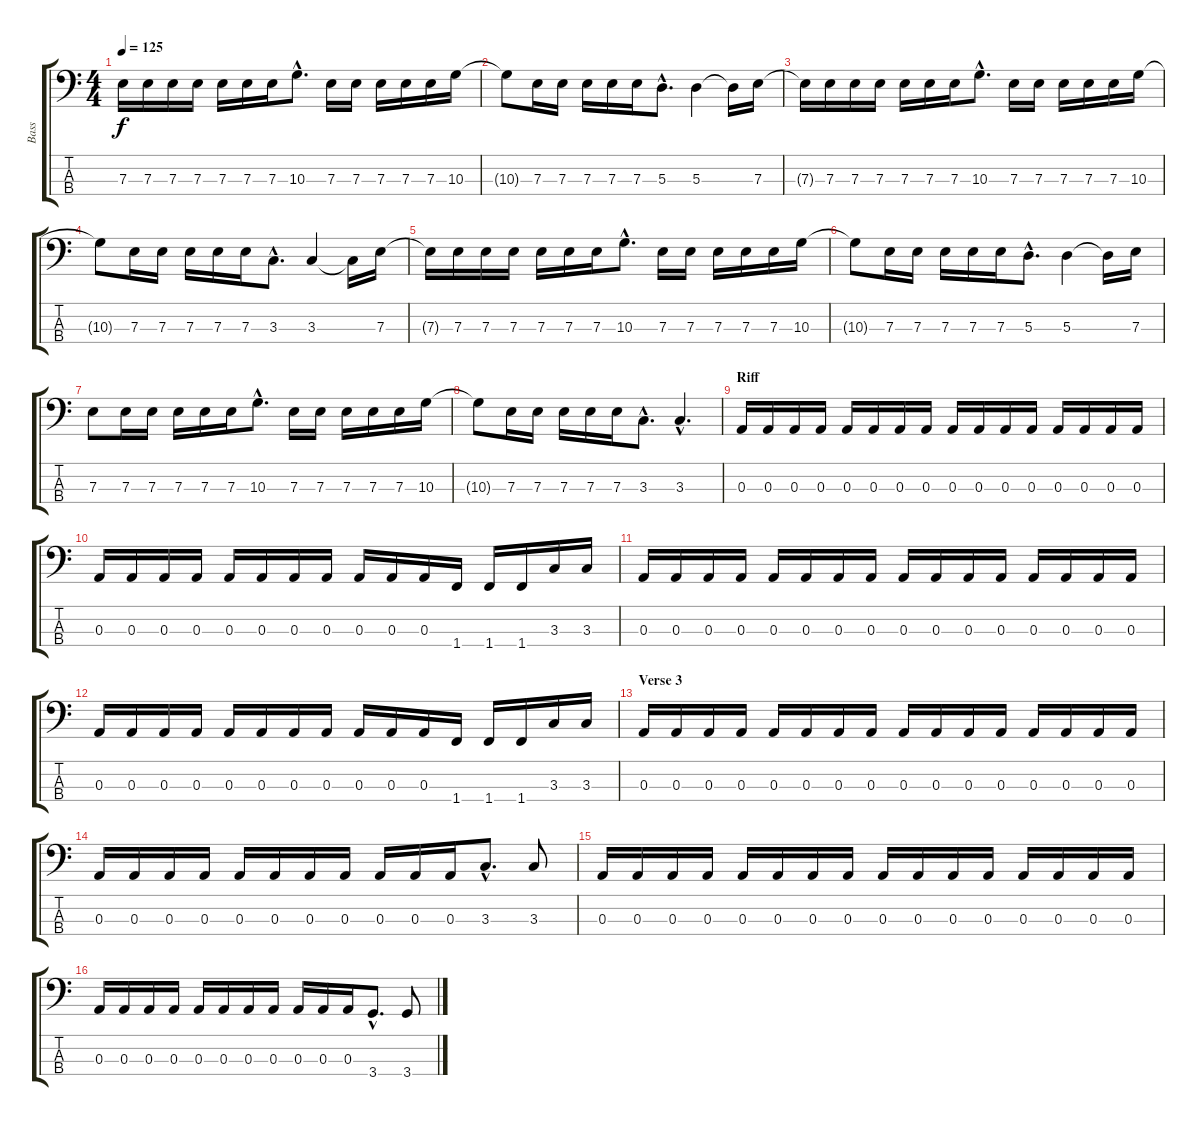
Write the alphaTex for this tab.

\track ("Bass" "Bass") {instrument electricbassfinger}
\staff {score tabs}
\tuning (G2 D2 A1 E1) {hide}
\ts (4 4)
\tempo 125
\clef f4
\ks c
7.3{t}.16{dy f} 7.3.16 7.3.16 7.3.16 7.3.16 7.3.16 7.3.16 10.3{hac}.8{d} 7.3.16 7.3.16 7.3.16 7.3.16 7.3.16 10.3.16 |
10.3{t}.8 7.3.16 7.3.16 7.3.16 7.3.16 7.3.16 5.3{hac}.8{d} 5.3.4 5.3{t}.16 7.3.16 |
7.3{t}.16 7.3.16 7.3.16 7.3.16 7.3.16 7.3.16 7.3.16 10.3{hac}.8{d} 7.3.16 7.3.16 7.3.16 7.3.16 7.3.16 10.3.16 |
10.3{t}.8 7.3.16 7.3.16 7.3.16 7.3.16 7.3.16 3.3{hac}.8{d} 3.3.4 3.3{t}.16 7.3.16 |
7.3{t}.16 7.3.16 7.3.16 7.3.16 7.3.16 7.3.16 7.3.16 10.3{hac}.8{d} 7.3.16 7.3.16 7.3.16 7.3.16 7.3.16 10.3.16 |
10.3{t}.8 7.3.16 7.3.16 7.3.16 7.3.16 7.3.16 5.3{hac}.8{d} 5.3.4 5.3{t}.16 7.3.16 |
7.3.8 7.3.16 7.3.16 7.3.16 7.3.16 7.3.16 10.3{hac}.8{d} 7.3.16 7.3.16 7.3.16 7.3.16 7.3.16 10.3.16 |
10.3{t}.8 7.3.16 7.3.16 7.3.16 7.3.16 7.3.16 3.3{hac}.8{d} 3.3{hac}.4{d} |
\section ("" "Riff")
0.3.16 0.3.16 0.3.16 0.3.16 0.3.16 0.3.16 0.3.16 0.3.16 0.3.16 0.3.16 0.3.16 0.3.16 0.3.16 0.3.16 0.3.16 0.3.16 |
0.3.16 0.3.16 0.3.16 0.3.16 0.3.16 0.3.16 0.3.16 0.3.16 0.3.16 0.3.16 0.3.16 1.4.16 1.4.16 1.4.16 3.3.16 3.3.16 |
0.3.16 0.3.16 0.3.16 0.3.16 0.3.16 0.3.16 0.3.16 0.3.16 0.3.16 0.3.16 0.3.16 0.3.16 0.3.16 0.3.16 0.3.16 0.3.16 |
0.3.16 0.3.16 0.3.16 0.3.16 0.3.16 0.3.16 0.3.16 0.3.16 0.3.16 0.3.16 0.3.16 1.4.16 1.4.16 1.4.16 3.3.16 3.3.16 |
\section ("" "Verse 3")
0.3.16 0.3.16 0.3.16 0.3.16 0.3.16 0.3.16 0.3.16 0.3.16 0.3.16 0.3.16 0.3.16 0.3.16 0.3.16 0.3.16 0.3.16 0.3.16 |
0.3.16 0.3.16 0.3.16 0.3.16 0.3.16 0.3.16 0.3.16 0.3.16 0.3.16 0.3.16 0.3.16 3.3{hac}.8{d} 3.3.8 |
0.3.16 0.3.16 0.3.16 0.3.16 0.3.16 0.3.16 0.3.16 0.3.16 0.3.16 0.3.16 0.3.16 0.3.16 0.3.16 0.3.16 0.3.16 0.3.16 |
0.3.16 0.3.16 0.3.16 0.3.16 0.3.16 0.3.16 0.3.16 0.3.16 0.3.16 0.3.16 0.3.16 3.4{hac}.8{d} 3.4.8
